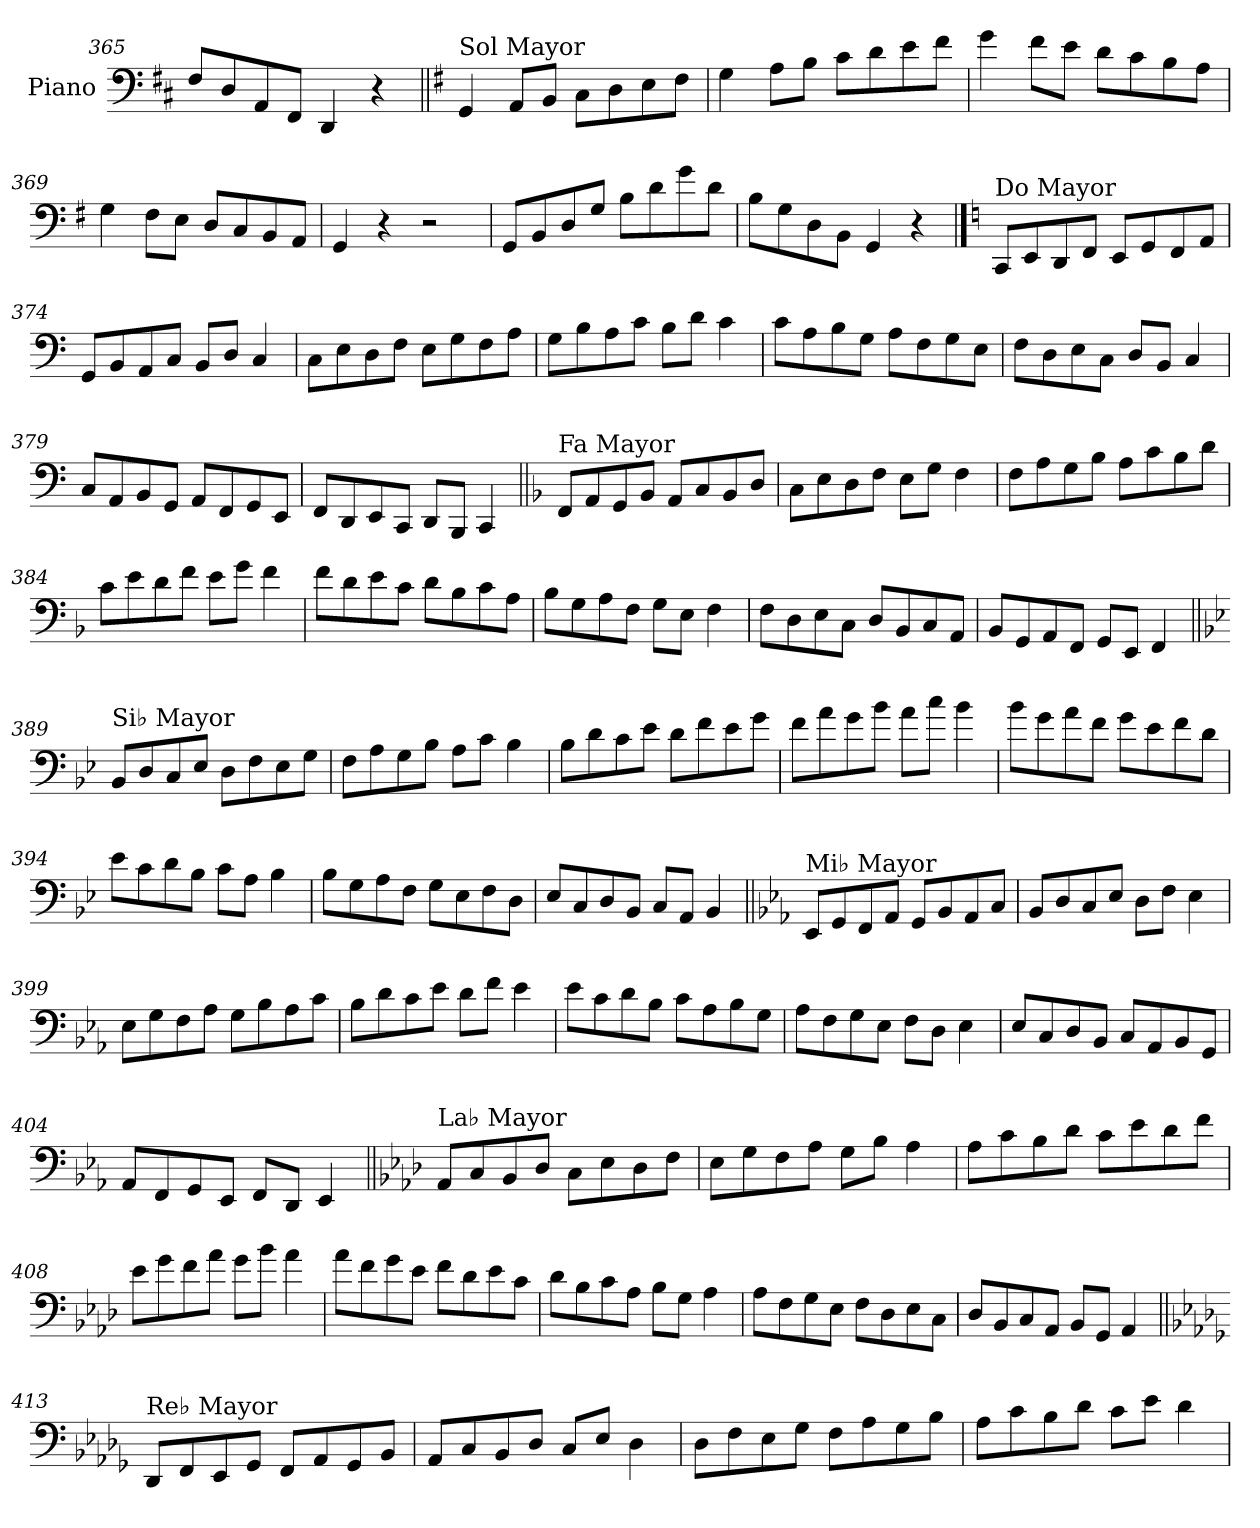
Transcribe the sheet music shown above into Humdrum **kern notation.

**kern
*part1
*staff1
*I"Piano
*I'Pno.
*clefF4
*k[f#c#]
=365
8F#/L
8D/
8AA/
8FF#/J
4DD/
4r
!!LO:LB:g=z
=366||
*k[f#]
!LO:TX:a:t=Sol Mayor
4GG/
8AA/L
8BB/J
8C\L
8D\
8E\
8F#\J
=367
4G\
8A\L
8B\J
8c\L
8d\
8e\
8f#\J
=368
4g\
8f#\L
8e\J
8d\L
8c\
8B\
8A\J
=369
4G\
8F#\L
8E\J
8D/L
8C/
8BB/
8AA/J
=370
4GG/
4r
2r
=371
8GG/L
8BB/
8D/
8G/J
8B\L
8d\
8g\
8d\J
=372
8B\L
8G\
8D\
8BB\J
4GG/
4r
!!LO:PB:g=z
==373
*k[]
!LO:TX:a:t=Do Mayor
8CC/L
8EE/
8DD/
8FF/J
8EE/L
8GG/
8FF/
8AA/J
=374
8GG/L
8BB/
8AA/
8C/J
8BB/L
8D/J
4C/
=375
8C\L
8E\
8D\
8F\J
8E\L
8G\
8F\
8A\J
=376
8G\L
8B\
8A\
8c\J
8B\L
8d\J
4c\
!!LO:LB:g=z
=377
8c\L
8A\
8B\
8G\J
8A\L
8F\
8G\
8E\J
=378
8F\L
8D\
8E\
8C\J
8D/L
8BB/J
4C/
=379
8C/L
8AA/
8BB/
8GG/J
8AA/L
8FF/
8GG/
8EE/J
=380
8FF/L
8DD/
8EE/
8CC/J
8DD/L
8BBB/J
4CC/
!!LO:LB:g=z
=381||
*k[b-]
!LO:TX:a:t=Fa Mayor
8FF/L
8AA/
8GG/
8BB-/J
8AA/L
8C/
8BB-/
8D/J
=382
8C\L
8E\
8D\
8F\J
8E\L
8G\J
4F\
=383
8F\L
8A\
8G\
8B-\J
8A\L
8c\
8B-\
8d\J
=384
8c\L
8e\
8d\
8f\J
8e\L
8g\J
4f\
!!LO:LB:g=z
=385
8f\L
8d\
8e\
8c\J
8d\L
8B-\
8c\
8A\J
=386
8B-\L
8G\
8A\
8F\J
8G\L
8E\J
4F\
=387
8F\L
8D\
8E\
8C\J
8D/L
8BB-/
8C/
8AA/J
=388
8BB-/L
8GG/
8AA/
8FF/J
8GG/L
8EE/J
4FF/
!!LO:LB:g=z
=389||
*k[b-e-]
!LO:TX:a:t=Si♭ Mayor
8BB-/L
8D/
8C/
8E-/J
8D\L
8F\
8E-\
8G\J
=390
8F\L
8A\
8G\
8B-\J
8A\L
8c\J
4B-\
=391
8B-\L
8d\
8c\
8e-\J
8d\L
8f\
8e-\
8g\J
=392
8f\L
8a\
8g\
8b-\J
8a\L
8cc\J
4b-\
!!LO:LB:g=z
=393
8b-\L
8g\
8a\
8f\J
8g\L
8e-\
8f\
8d\J
=394
8e-\L
8c\
8d\
8B-\J
8c\L
8A\J
4B-\
=395
8B-\L
8G\
8A\
8F\J
8G\L
8E-\
8F\
8D\J
=396
8E-/L
8C/
8D/
8BB-/J
8C/L
8AA/J
4BB-/
!!LO:LB:g=z
=397||
*k[b-e-a-]
!LO:TX:a:t=Mi♭ Mayor
8EE-/L
8GG/
8FF/
8AA-/J
8GG/L
8BB-/
8AA-/
8C/J
=398
8BB-/L
8D/
8C/
8E-/J
8D\L
8F\J
4E-\
=399
8E-\L
8G\
8F\
8A-\J
8G\L
8B-\
8A-\
8c\J
=400
8B-\L
8d\
8c\
8e-\J
8d\L
8f\J
4e-\
!!LO:LB:g=z
=401
8e-\L
8c\
8d\
8B-\J
8c\L
8A-\
8B-\
8G\J
=402
8A-\L
8F\
8G\
8E-\J
8F\L
8D\J
4E-\
=403
8E-/L
8C/
8D/
8BB-/J
8C/L
8AA-/
8BB-/
8GG/J
=404
8AA-/L
8FF/
8GG/
8EE-/J
8FF/L
8DD/J
4EE-/
!!LO:PB:g=z
=405||
*k[b-e-a-d-]
!LO:TX:a:t=La♭ Mayor
8AA-/L
8C/
8BB-/
8D-/J
8C\L
8E-\
8D-\
8F\J
=406
8E-\L
8G\
8F\
8A-\J
8G\L
8B-\J
4A-\
=407
8A-\L
8c\
8B-\
8d-\J
8c\L
8e-\
8d-\
8f\J
=408
8e-\L
8g\
8f\
8a-\J
8g\L
8b-\J
4a-\
!!LO:LB:g=z
=409
8a-\L
8f\
8g\
8e-\J
8f\L
8d-\
8e-\
8c\J
=410
8d-\L
8B-\
8c\
8A-\J
8B-\L
8G\J
4A-\
=411
8A-\L
8F\
8G\
8E-\J
8F\L
8D-\
8E-\
8C\J
=412
8D-/L
8BB-/
8C/
8AA-/J
8BB-/L
8GG/J
4AA-/
!!LO:LB:g=z
=413||
*k[b-e-a-d-g-]
!LO:TX:a:t=Re♭ Mayor
8DD-/L
8FF/
8EE-/
8GG-/J
8FF/L
8AA-/
8GG-/
8BB-/J
=414
8AA-/L
8C/
8BB-/
8D-/J
8C/L
8E-/J
4D-\
=415
8D-\L
8F\
8E-\
8G-\J
8F\L
8A-\
8G-\
8B-\J
=416
8A-\L
8c\
8B-\
8d-\J
8c\L
8e-\J
4d-\
=
*-
